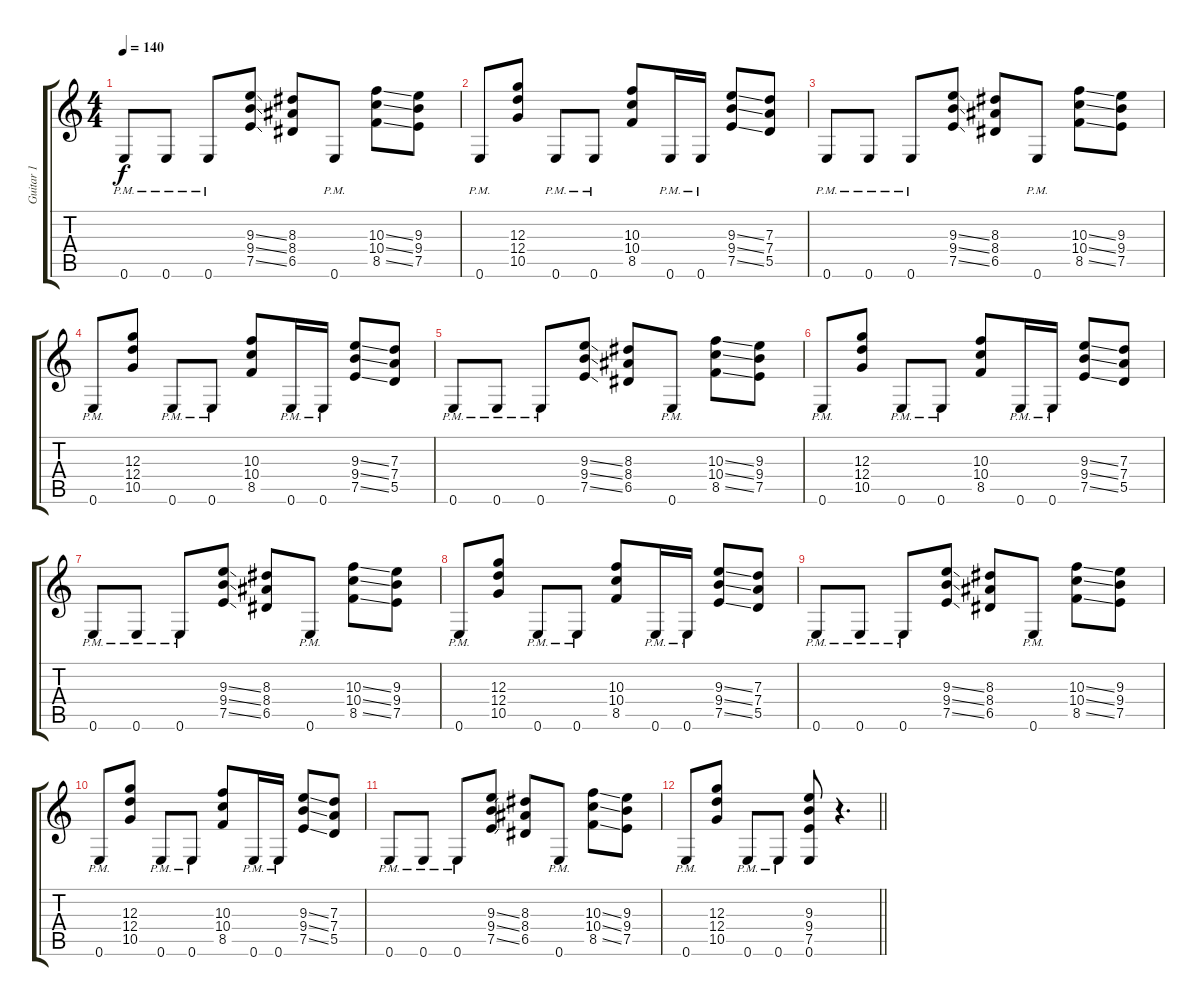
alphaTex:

\track ("Guitar 1" "Guitar 1") {instrument distortionguitar}
\staff {score tabs}
\tuning (E4 B3 G3 D3 A2 E2) {hide}
\ts (4 4)
\tempo 140
\clef g2
\ks c
0.6{pm}.8{dy f} 0.6{pm}.8 0.6{pm}.8 (9.3{ss} 9.4{ss} 7.5{ss}).8 (8.3 8.4 6.5).8 0.6{pm}.8 (10.3{ss} 10.4{ss} 8.5{ss}).8 (9.3 9.4 7.5).8 |
0.6{pm}.8 (12.3 12.4 10.5).8 0.6{pm}.8 0.6{pm}.8 (10.3 10.4 8.5).8 0.6{pm}.16 0.6{pm}.16 (9.3{ss} 9.4{ss} 7.5{ss}).8 (7.3 7.4 5.5).8 |
0.6{pm}.8 0.6{pm}.8 0.6{pm}.8 (9.3{ss} 9.4{ss} 7.5{ss}).8 (8.3 8.4 6.5).8 0.6{pm}.8 (10.3{ss} 10.4{ss} 8.5{ss}).8 (9.3 9.4 7.5).8 |
0.6{pm}.8 (12.3 12.4 10.5).8 0.6{pm}.8 0.6{pm}.8 (10.3 10.4 8.5).8 0.6{pm}.16 0.6{pm}.16 (9.3{ss} 9.4{ss} 7.5{ss}).8 (7.3 7.4 5.5).8 |
0.6{pm}.8 0.6{pm}.8 0.6{pm}.8 (9.3{ss} 9.4{ss} 7.5{ss}).8 (8.3 8.4 6.5).8 0.6{pm}.8 (10.3{ss} 10.4{ss} 8.5{ss}).8 (9.3 9.4 7.5).8 |
0.6{pm}.8 (12.3 12.4 10.5).8 0.6{pm}.8 0.6{pm}.8 (10.3 10.4 8.5).8 0.6{pm}.16 0.6{pm}.16 (9.3{ss} 9.4{ss} 7.5{ss}).8 (7.3 7.4 5.5).8 |
0.6{pm}.8 0.6{pm}.8 0.6{pm}.8 (9.3{ss} 9.4{ss} 7.5{ss}).8 (8.3 8.4 6.5).8 0.6{pm}.8 (10.3{ss} 10.4{ss} 8.5{ss}).8 (9.3 9.4 7.5).8 |
0.6{pm}.8 (12.3 12.4 10.5).8 0.6{pm}.8 0.6{pm}.8 (10.3 10.4 8.5).8 0.6{pm}.16 0.6{pm}.16 (9.3{ss} 9.4{ss} 7.5{ss}).8 (7.3 7.4 5.5).8 |
0.6{pm}.8 0.6{pm}.8 0.6{pm}.8 (9.3{ss} 9.4{ss} 7.5{ss}).8 (8.3 8.4 6.5).8 0.6{pm}.8 (10.3{ss} 10.4{ss} 8.5{ss}).8 (9.3 9.4 7.5).8 |
0.6{pm}.8 (12.3 12.4 10.5).8 0.6{pm}.8 0.6{pm}.8 (10.3 10.4 8.5).8 0.6{pm}.16 0.6{pm}.16 (9.3{ss} 9.4{ss} 7.5{ss}).8 (7.3 7.4 5.5).8 |
0.6{pm}.8 0.6{pm}.8 0.6{pm}.8 (9.3{ss} 9.4{ss} 7.5{ss}).8 (8.3 8.4 6.5).8 0.6{pm}.8 (10.3{ss} 10.4{ss} 8.5{ss}).8 (9.3 9.4 7.5).8 |
\barLineRight lightlight
0.6{pm}.8 (12.3 12.4 10.5).8 0.6{pm}.8 0.6{pm}.8 (9.3 9.4 7.5 0.6).8 r.4{d}
